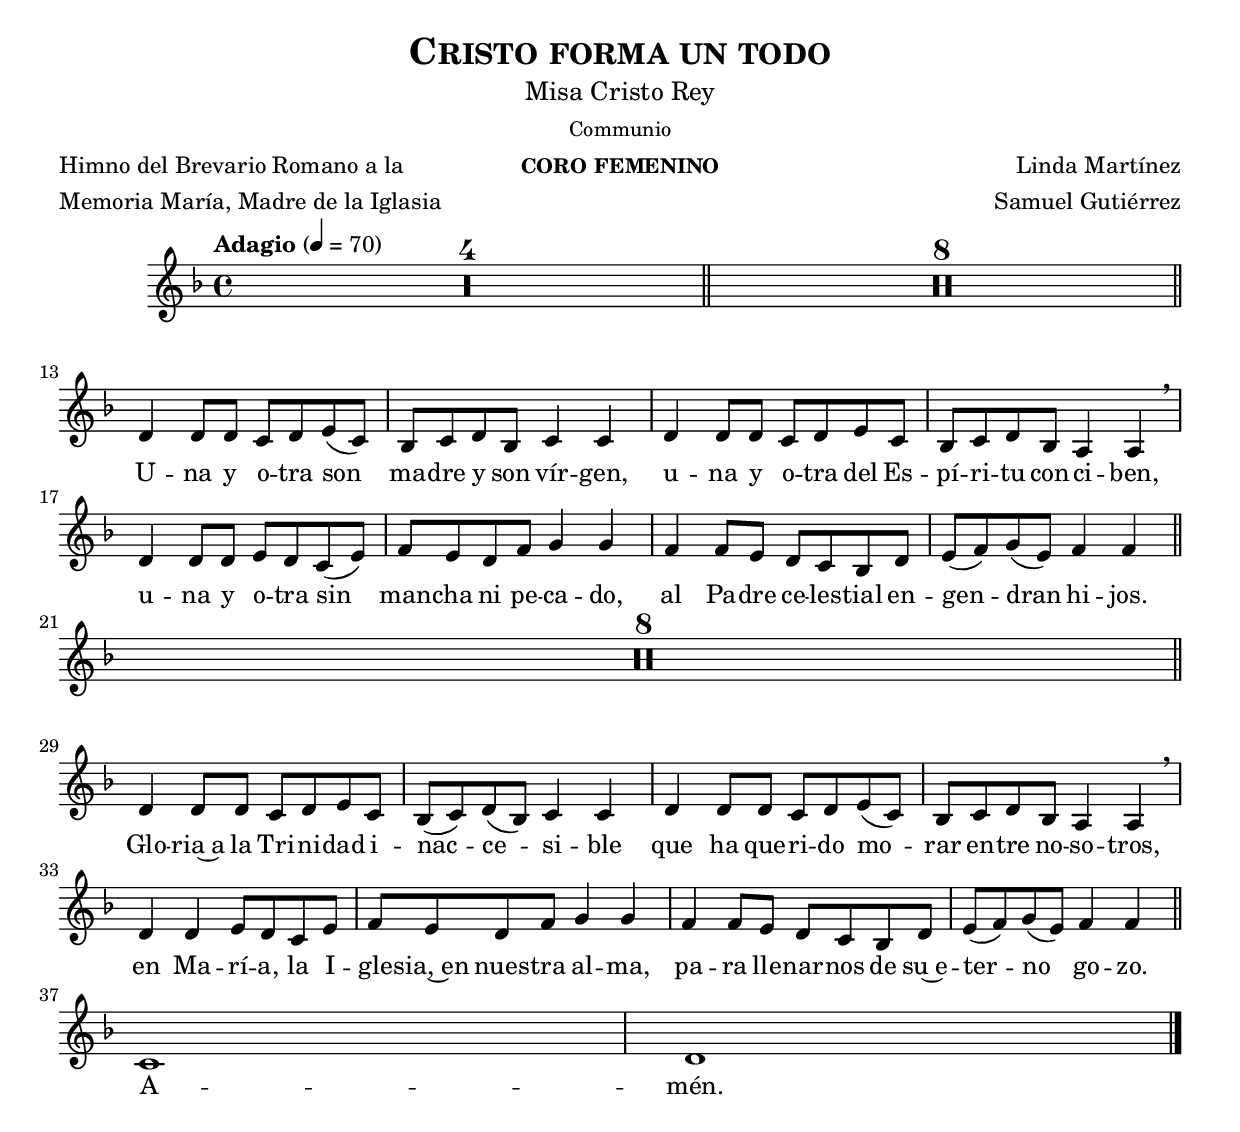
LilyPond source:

% Madre de la iglesia - Melody inspired by the compositions of Mons Marco Frisina
%  Music and accompaniment by serachsam

\language "espanol"
\version "2.23.2"

% --- Global parameters
particle = 1
jump = \break

% --- Includes
\include "global.ily"
alto_music = \relative do' {
  \compressEmptyMeasures
  \dynamicUp

  R1*4 | % 4
  R1*8 | #(if (= particle 1) jump "") % 12
  re4 re8 re do8 re mi( do) |
  sib8 do re sib do4 do	|
  re4 re8 re do re mi do |
  sib do re sib la4 la \breathe | #(if (= particle 1) jump "") % 16
  re4 re8 re mi8 re do( mi) |
  fa8 mi re fa sol4 sol	|
  fa4 fa8 mi re do sib re |
  mi( fa) sol( mi) fa4 fa | #(if (= particle 1) jump "") % 20
  R1*8 | #(if (= particle 1) jump "") % 28
  re4 re8 re do8 re mi do |
  sib8( do) re( sib) do4 do |
  re4 re8 re do re mi( do) |
  sib do re sib la4 la \breathe | #(if (= particle 1) jump "") % 32
  re4 re mi8 re do mi |
  fa8 mi re fa sol4 sol |
  fa4 fa8 mi re do sib re |
  mi( fa) sol( mi) fa4 fa | #(if (= particle 1) jump "") % 36
  do1 |
  re1 |
}

alto_lyrics = \lyricmode {
  U -- na y o -- tra son ma -- dre y son vír -- gen,
  u -- na y o -- tra del Es -- pí -- ri -- tu con -- ci -- ben,
  u -- na y o -- tra sin man -- cha ni pe -- ca -- do,
  al Pa -- dre ce -- les -- tial en -- gen -- dran hi -- jos.

  Glo -- ria~a la Tri -- ni -- dad i -- nac -- ce -- si -- ble
  que ha que -- ri -- do mo -- rar en -- tre no -- so -- tros,
  en Ma -- rí -- a, la I -- gle -- sia,~en nues -- tra al -- ma,
  pa -- ra lle -- nar -- nos de su~e -- ter -- no go -- zo.

  A -- mén.
}


% --- Global size
% #(set-global-staff-size 20)

% --- Header
\header {
  title = \markup{\smallCaps \title}
  subtitle = \markup{\medium \subtitle}
  subsubtitle = \markup{\medium \subsubtitle}
  instrument = \markup{\caps "coro femenino"}
  poet = \markup {\left-column {\poet \poet_plus}}
  composer = \markup {\right-column {\autor \arranger}}
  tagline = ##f
  breakbefore = ##t
}

% --- Music

% --- Harmony

% --- Sheet
\score {
  <<
    \new Staff { <<
      \set Staff.midiInstrument = #"clarinet"
      \new Voice = "alto" { << \global \alto_music >> }
      \new Lyrics \lyricsto "alto" { \alto_lyrics }
    >> }
  >>
  \midi { }
  \layout { }
}

% --- Paper
\paper{
  #(set-default-paper-size "letter")
}
